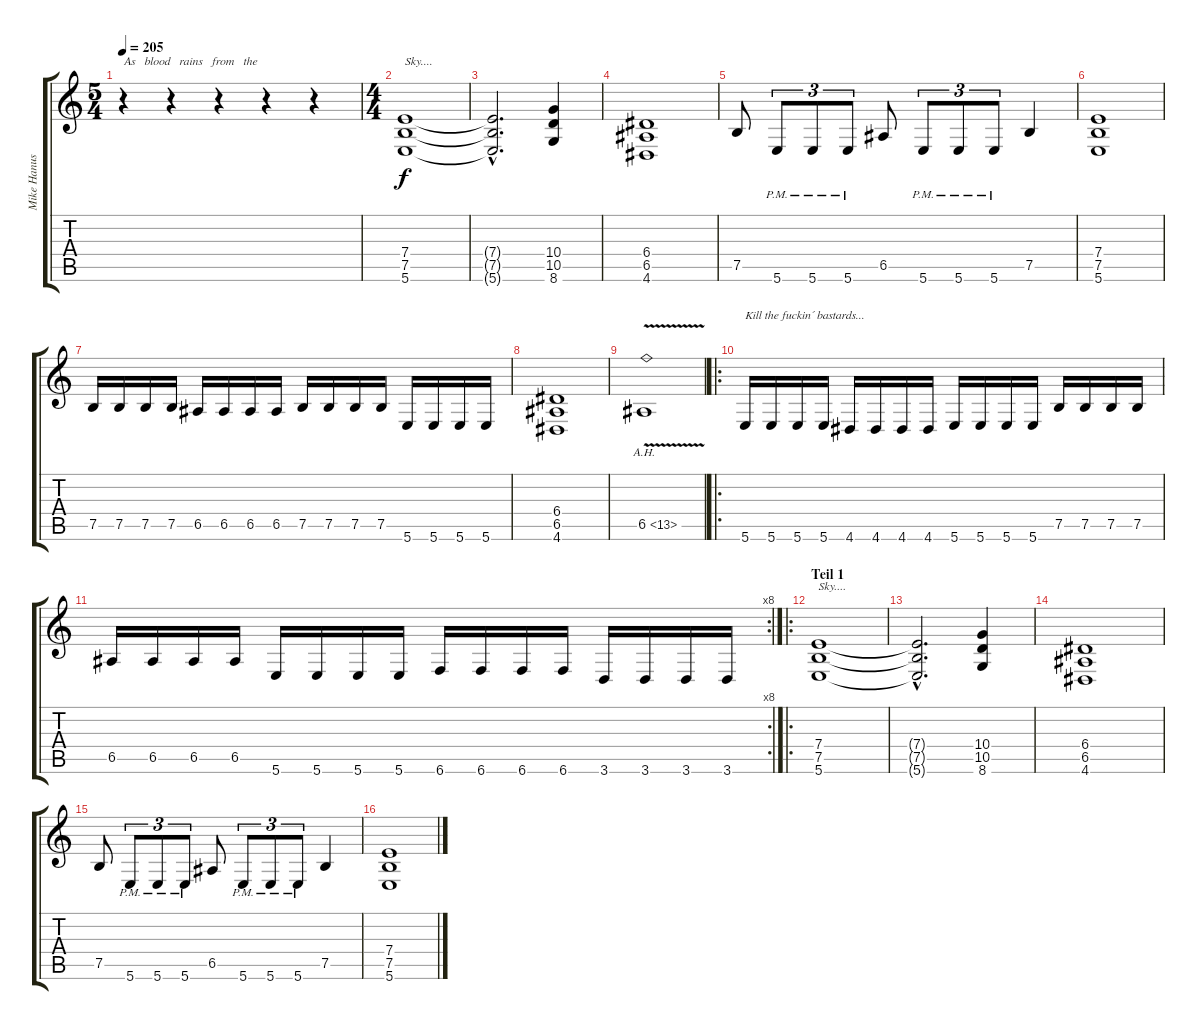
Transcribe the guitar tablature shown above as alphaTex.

\track ("Mike Hanus" "Mike Hanus") {instrument distortionguitar}
\staff {score tabs}
\tuning (B3 Gb3 D3 A2 E2 B1) {hide}
\ts (5 4)
\tempo 205
\clef g2
\ks c
r.4{txt "As   blood   rains   from   the" dy f instrument distortionguitar} r.4 r.4 r.4 r.4 |
\ts (4 4)
(7.4 7.5 5.6).1{txt "Sky...."} |
(7.4{hac t} 7.5{hac t} 5.6{hac t}).2{d} (10.4 10.5 8.6).4 |
(6.4 6.5 4.6).1 |
7.5.8 5.6{pm}.8{tu (3 2)} 5.6{pm}.8{tu (3 2)} 5.6{pm}.8{tu (3 2)} 6.5.8 5.6{pm}.8{tu (3 2)} 5.6{pm}.8{tu (3 2)} 5.6{pm}.8{tu (3 2)} 7.5.4 |
(7.4 7.5 5.6).1 |
7.5.16 7.5.16 7.5.16 7.5.16 6.5.16 6.5.16 6.5.16 6.5.16 7.5.16 7.5.16 7.5.16 7.5.16 5.6.16 5.6.16 5.6.16 5.6.16 |
(6.4 6.5 4.6).1 |
6.5{ah 7 v}.1 |
\ro
5.6.16{txt "Kill the fuckin´ bastards..."} 5.6.16 5.6.16 5.6.16 4.6.16 4.6.16 4.6.16 4.6.16 5.6.16 5.6.16 5.6.16 5.6.16 7.5.16 7.5.16 7.5.16 7.5.16 |
\rc 8
6.5.16 6.5.16 6.5.16 6.5.16 5.6.16 5.6.16 5.6.16 5.6.16 6.6.16 6.6.16 6.6.16 6.6.16 3.6.16 3.6.16 3.6.16 3.6.16 |
\ro
\section ("" "Teil 1")
(7.4 7.5 5.6).1{txt "Sky...."} |
(7.4{hac t} 7.5{hac t} 5.6{hac t}).2{d} (10.4 10.5 8.6).4 |
(6.4 6.5 4.6).1 |
7.5.8 5.6{pm}.8{tu (3 2)} 5.6{pm}.8{tu (3 2)} 5.6{pm}.8{tu (3 2)} 6.5.8 5.6{pm}.8{tu (3 2)} 5.6{pm}.8{tu (3 2)} 5.6{pm}.8{tu (3 2)} 7.5.4 |
(7.4 7.5 5.6).1
